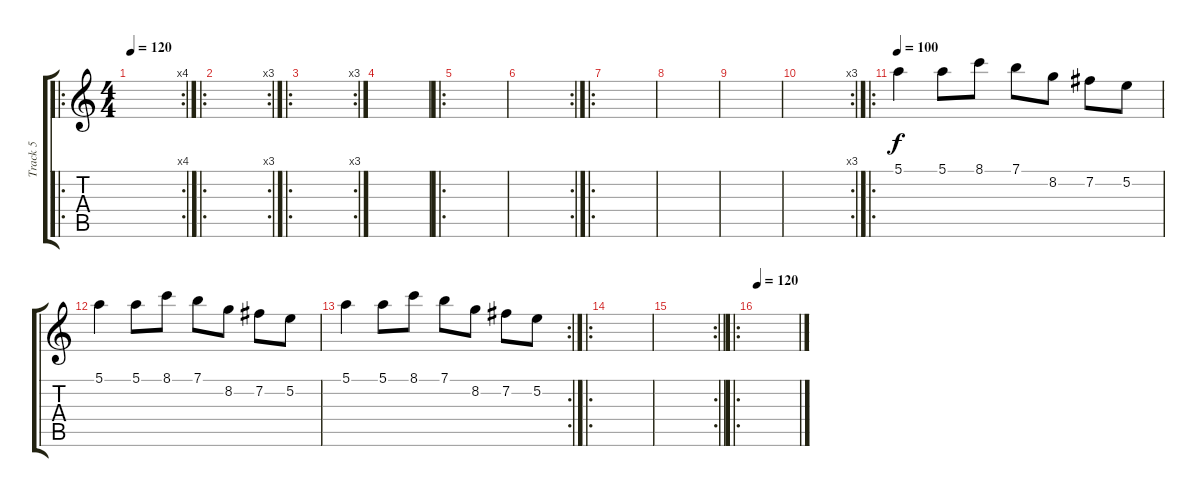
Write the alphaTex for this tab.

\track ("Track 5" "Track 5") {instrument acousticguitarnylon}
\staff {score tabs}
\tuning (E4 B3 G3 D3 A2 E2) {hide}
\ro
\rc 4
\ts (4 4)
\tempo 120
\clef g2
\ks c
|
\ro
\rc 3
|
\ro
\rc 3
|
|
\ro
|
\rc 2
|
\ro
|
|
|
\rc 3
|
\ro
\tempo 100
5.1.4 5.1.8 8.1.8 7.1.8 8.2.8 7.2.8 5.2.8 |
5.1.4 5.1.8 8.1.8 7.1.8 8.2.8 7.2.8 5.2.8 |
\rc 2
5.1.4 5.1.8 8.1.8 7.1.8 8.2.8 7.2.8 5.2.8 |
\ro
|
\rc 2
\barLineRight lightlight
|
\ro
\tempo 120
